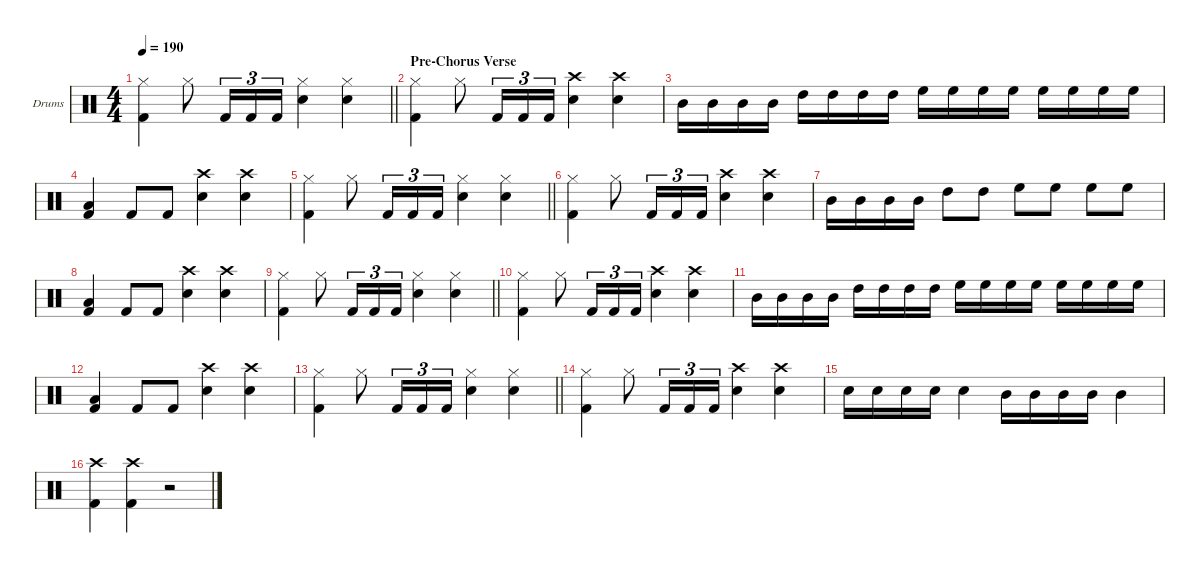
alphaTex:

\hideDynamics
\bracketExtendMode nobrackets
\firstSystemTrackNameOrientation horizontal
\otherSystemsTrackNameOrientation horizontal
\track ("Drumkit" "Drums") {instrument percussion}
\staff {score}
\articulation defaults
\ts (4 4)
\tempo 190
\clef neutral
\barLineRight lightlight
\ks c
("Kick (hit) 2" "Hi-Hat (closed)").4{dy fff} "Hi-Hat (closed)".8 "Kick (hit) 2".16{tu (3 2)} "Kick (hit) 2".16{tu (3 2)} "Kick (hit) 2".16{tu (3 2)} ("Snare (hit) 2" "Hi-Hat (closed)").4 ("Snare (hit) 2" "Hi-Hat (closed)").4 |
\section ("" "Pre-Chorus Verse")
("Kick (hit) 2" "Hi-Hat (closed)").4 "Hi-Hat (closed)".8 "Kick (hit) 2".16{tu (3 2)} "Kick (hit) 2".16{tu (3 2)} "Kick (hit) 2".16{tu (3 2)} ("Crash high (hit)" "Snare (hit) 2").4 ("Crash high (hit)" "Snare (hit) 2").4 |
"Mid Tom (hit)".16 "Mid Tom (hit)".16 "Mid Tom (hit)".16 "Mid Tom (hit)".16 "High Tom (hit)".16 "High Tom (hit)".16 "High Tom (hit)".16 "High Tom (hit)".16 "High Floor Tom (hit)".16 "High Floor Tom (hit)".16 "High Floor Tom (hit)".16 "High Floor Tom (hit)".16 "High Floor Tom (hit)".16 "High Floor Tom (hit)".16 "High Floor Tom (hit)".16 "High Floor Tom (hit)".16 |
("Kick (hit) 2" "Low Tom (hit)").4 "Kick (hit) 2".8 "Kick (hit) 2".8 ("Crash high (hit)" "Snare (hit) 2").4 ("Snare (hit) 2" "Crash high (hit)").4 |
\barLineRight lightlight
("Kick (hit) 2" "Hi-Hat (closed)").4 "Hi-Hat (closed)".8 "Kick (hit) 2".16{tu (3 2)} "Kick (hit) 2".16{tu (3 2)} "Kick (hit) 2".16{tu (3 2)} ("Snare (hit) 2" "Hi-Hat (closed)").4 ("Snare (hit) 2" "Hi-Hat (closed)").4 |
("Kick (hit) 2" "Hi-Hat (closed)").4 "Hi-Hat (closed)".8 "Kick (hit) 2".16{tu (3 2)} "Kick (hit) 2".16{tu (3 2)} "Kick (hit) 2".16{tu (3 2)} ("Crash high (hit)" "Snare (hit) 2").4 ("Crash high (hit)" "Snare (hit) 2").4 |
"Mid Tom (hit)".16 "Mid Tom (hit)".16 "Mid Tom (hit)".16 "Mid Tom (hit)".16 "High Tom (hit)".8 "High Tom (hit)".8 "High Floor Tom (hit)".8 "High Floor Tom (hit)".8 "High Floor Tom (hit)".8 "High Floor Tom (hit)".8 |
("Kick (hit) 2" "Low Tom (hit)").4 "Kick (hit) 2".8 "Kick (hit) 2".8 ("Crash high (hit)" "Snare (hit) 2").4 ("Snare (hit) 2" "Crash high (hit)").4 |
\barLineRight lightlight
("Hi-Hat (closed)" "Kick (hit) 2").4 "Hi-Hat (closed)".8 "Kick (hit) 2".16{tu (3 2)} "Kick (hit) 2".16{tu (3 2)} "Kick (hit) 2".16{tu (3 2)} ("Snare (hit) 2" "Hi-Hat (closed)").4 ("Snare (hit) 2" "Hi-Hat (closed)").4 |
("Hi-Hat (closed)" "Kick (hit) 2").4 "Hi-Hat (closed)".8 "Kick (hit) 2".16{tu (3 2)} "Kick (hit) 2".16{tu (3 2)} "Kick (hit) 2".16{tu (3 2)} ("Crash high (hit)" "Snare (hit) 2").4 ("Crash high (hit)" "Snare (hit) 2").4 |
"Mid Tom (hit)".16 "Mid Tom (hit)".16 "Mid Tom (hit)".16 "Mid Tom (hit)".16 "High Tom (hit)".16 "High Tom (hit)".16 "High Tom (hit)".16 "High Tom (hit)".16 "High Floor Tom (hit)".16 "High Floor Tom (hit)".16 "High Floor Tom (hit)".16 "High Floor Tom (hit)".16 "High Floor Tom (hit)".16 "High Floor Tom (hit)".16 "High Floor Tom (hit)".16 "High Floor Tom (hit)".16 |
("Kick (hit) 2" "Low Tom (hit)").4 "Kick (hit) 2".8 "Kick (hit) 2".8 ("Crash high (hit)" "Snare (hit) 2").4 ("Crash high (hit)" "Snare (hit) 2").4 |
\barLineRight lightlight
("Kick (hit) 2" "Hi-Hat (closed)").4 "Hi-Hat (closed)".8 "Kick (hit) 2".16{tu (3 2)} "Kick (hit) 2".16{tu (3 2)} "Kick (hit) 2".16{tu (3 2)} ("Hi-Hat (closed)" "Snare (hit) 2").4 ("Snare (hit) 2" "Hi-Hat (closed)").4 |
("Kick (hit) 2" "Hi-Hat (closed)").4 "Hi-Hat (closed)".8 "Kick (hit) 2".16{tu (3 2)} "Kick (hit) 2".16{tu (3 2)} "Kick (hit) 2".16{tu (3 2)} ("Crash high (hit)" "Snare (hit) 2").4 ("Crash high (hit)" "Snare (hit) 2").4 |
"Snare (hit) 2".16 "Snare (hit) 2".16 "Snare (hit) 2".16 "Snare (hit) 2".16 "Snare (hit) 2".4 "Mid Tom (hit)".16 "Mid Tom (hit)".16 "Mid Tom (hit)".16 "Mid Tom (hit)".16 "Mid Tom (hit)".4 |
("Kick (hit) 2" "Crash high (hit)").4 ("Kick (hit) 2" "Crash high (hit)").4 r.2
